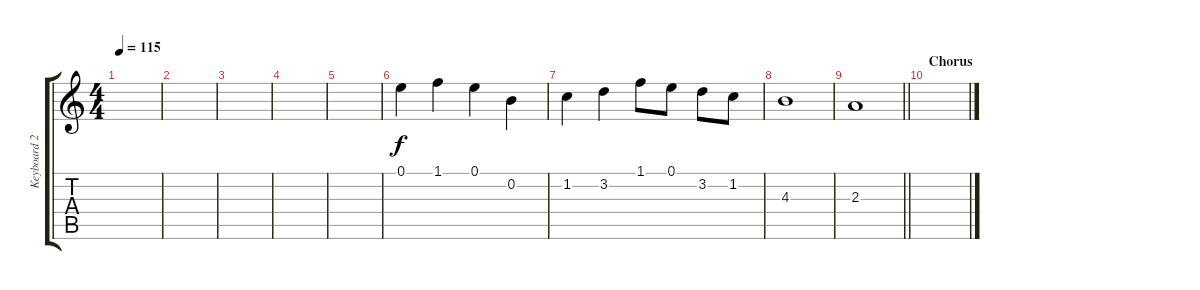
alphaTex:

\track ("Keyboard 2" "Keyboard 2") {instrument contrabass}
\staff {score tabs}
\tuning (E4 B3 G3 D3 A2 E2) {hide}
\ts (4 4)
\tempo 115
\clef g2
\ks c
|
|
|
|
|
0.1.4 1.1.4 0.1.4 0.2.4 |
1.2.4 3.2.4 1.1.8 0.1.8 3.2.8 1.2.8 |
4.3.1 |
\barLineRight lightlight
2.3.1 |
\section ("" "Chorus")
